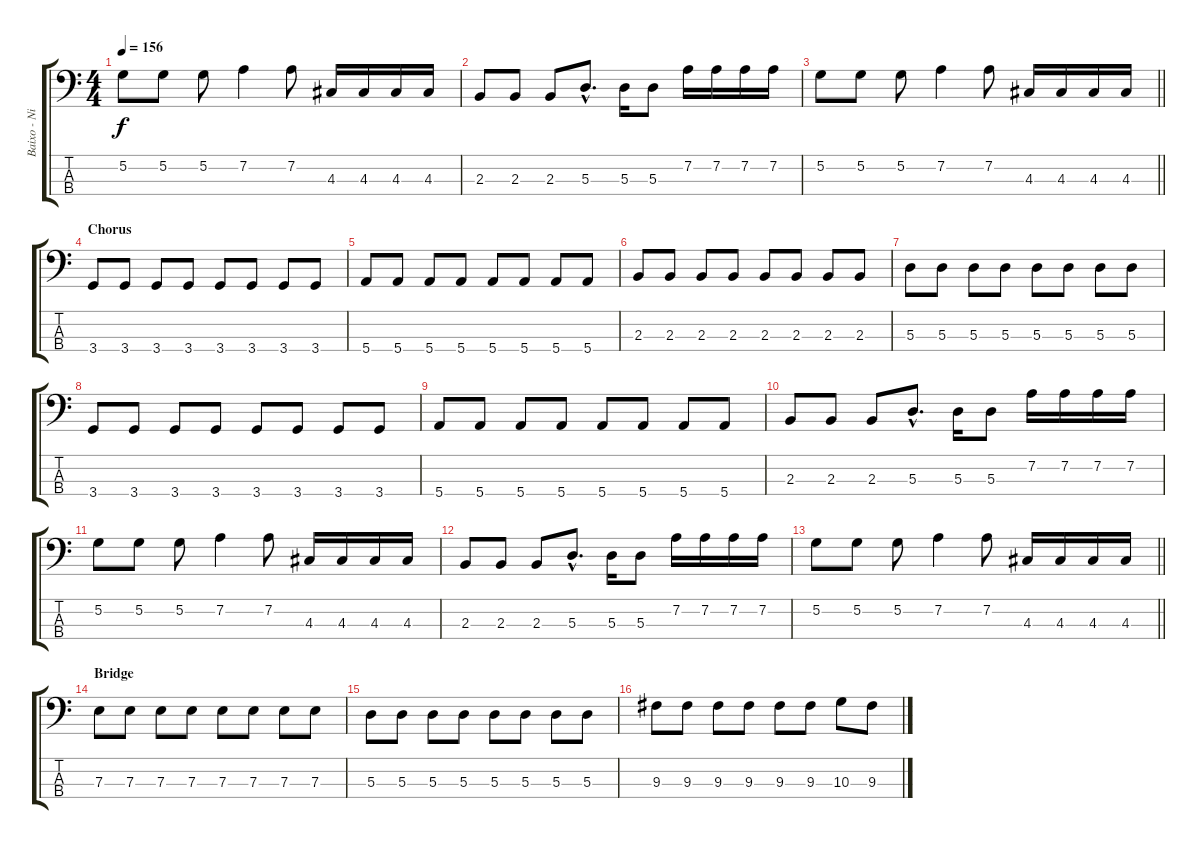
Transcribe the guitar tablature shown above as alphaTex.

\track ("Baixo - Nikola" "Baixo - Ni") {instrument electricbasspick}
\staff {score tabs}
\tuning (G2 D2 A1 E1) {hide}
\ts (4 4)
\tempo 156
\clef f4
\ks c
5.2.8{dy f} 5.2.8 5.2.8 7.2.4 7.2.8 4.3.16 4.3.16 4.3.16 4.3.16 |
2.3.8 2.3.8 2.3.8 5.3{hac}.8{d} 5.3.16 5.3.8 7.2.16 7.2.16 7.2.16 7.2.16 |
\barLineRight lightlight
5.2.8 5.2.8 5.2.8 7.2.4 7.2.8 4.3.16 4.3.16 4.3.16 4.3.16 |
\section ("" "Chorus")
3.4.8 3.4.8 3.4.8 3.4.8 3.4.8 3.4.8 3.4.8 3.4.8 |
5.4.8 5.4.8 5.4.8 5.4.8 5.4.8 5.4.8 5.4.8 5.4.8 |
2.3.8 2.3.8 2.3.8 2.3.8 2.3.8 2.3.8 2.3.8 2.3.8 |
5.3.8 5.3.8 5.3.8 5.3.8 5.3.8 5.3.8 5.3.8 5.3.8 |
3.4.8 3.4.8 3.4.8 3.4.8 3.4.8 3.4.8 3.4.8 3.4.8 |
5.4.8 5.4.8 5.4.8 5.4.8 5.4.8 5.4.8 5.4.8 5.4.8 |
2.3.8 2.3.8 2.3.8 5.3{hac}.8{d} 5.3.16 5.3.8 7.2.16 7.2.16 7.2.16 7.2.16 |
5.2.8 5.2.8 5.2.8 7.2.4 7.2.8 4.3.16 4.3.16 4.3.16 4.3.16 |
2.3.8 2.3.8 2.3.8 5.3{hac}.8{d} 5.3.16 5.3.8 7.2.16 7.2.16 7.2.16 7.2.16 |
\barLineRight lightlight
5.2.8 5.2.8 5.2.8 7.2.4 7.2.8 4.3.16 4.3.16 4.3.16 4.3.16 |
\section ("" "Bridge")
7.3.8 7.3.8 7.3.8 7.3.8 7.3.8 7.3.8 7.3.8 7.3.8 |
5.3.8 5.3.8 5.3.8 5.3.8 5.3.8 5.3.8 5.3.8 5.3.8 |
9.3.8 9.3.8 9.3.8 9.3.8 9.3.8 9.3.8 10.3.8 9.3.8
